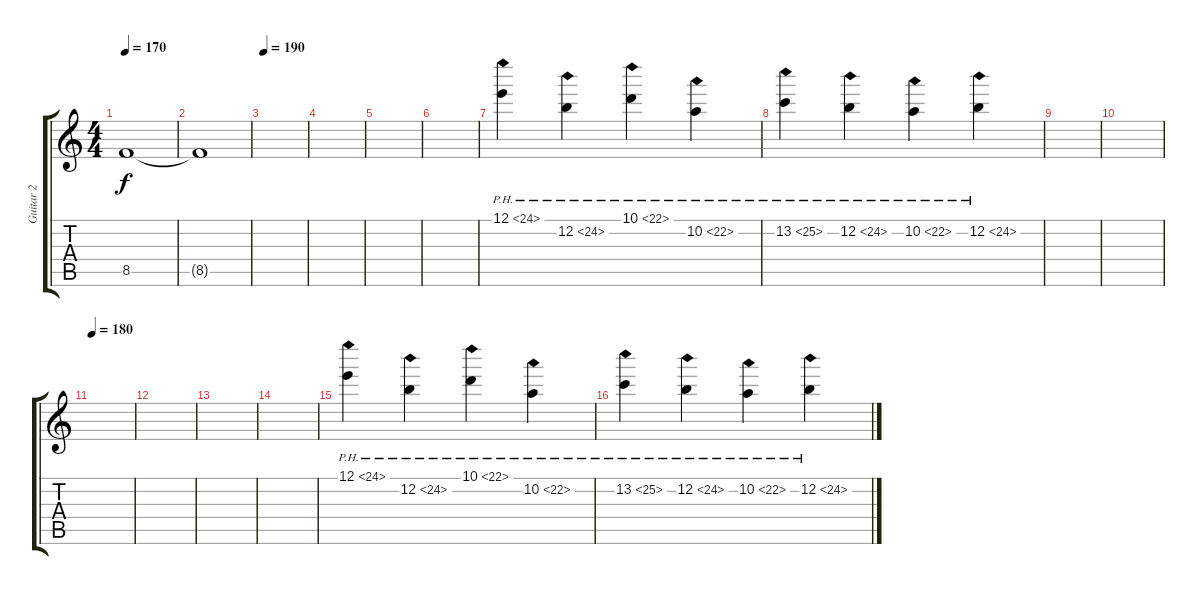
\track ("Guitar 2" "Guitar 2") {instrument distortionguitar}
\staff {score tabs}
\tuning (E4 B3 G3 D3 A2 E2) {hide}
\ts (4 4)
\tempo 170
\clef g2
\ks c
8.5{t}.1{dy f} |
8.5{t}.1 |
\tempo 190
|
|
|
|
12.1{ph 12}.4{volume 8} 12.2{ph 12}.4 10.1{ph 12}.4 10.2{ph 12}.4 |
13.2{ph 12}.4 12.2{ph 12}.4 10.2{ph 12}.4 12.2{ph 12}.4 |
|
|
\tempo 180
|
|
|
|
12.1{ph 12}.4{volume 8} 12.2{ph 12}.4 10.1{ph 12}.4 10.2{ph 12}.4 |
13.2{ph 12}.4 12.2{ph 12}.4 10.2{ph 12}.4 12.2{ph 12}.4
